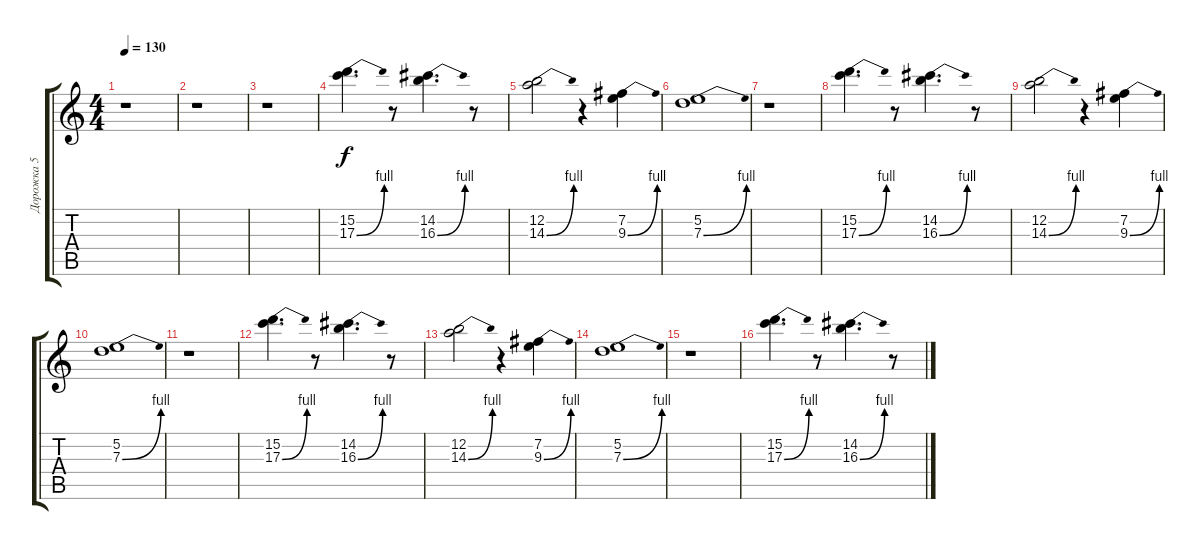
\track ("Дорожка 5" "Дорожка 5") {instrument distortionguitar}
\staff {score tabs}
\tuning (E4 B3 G3 D3 A2 E2) {hide}
\ts (4 4)
\tempo 130
\clef g2
\ks c
r.1{dy f} |
r.1 |
r.1 |
(15.2 17.3{be (bend 0 0 60 4)}).4{d} r.8 (14.2 16.3{be (bend 0 0 60 4)}).4{d} r.8 |
(12.2 14.3{be (bend 0 0 60 4)}).2 r.4 (7.2 9.3{be (bend 0 0 60 4)}).4 |
(5.2 7.3{be (bend 0 0 60 4)}).1 |
r.1 |
(15.2 17.3{be (bend 0 0 60 4)}).4{d} r.8 (14.2 16.3{be (bend 0 0 60 4)}).4{d} r.8 |
(12.2 14.3{be (bend 0 0 60 4)}).2 r.4 (7.2 9.3{be (bend 0 0 60 4)}).4 |
(5.2 7.3{be (bend 0 0 60 4)}).1 |
r.1 |
(15.2 17.3{be (bend 0 0 60 4)}).4{d} r.8 (14.2 16.3{be (bend 0 0 60 4)}).4{d} r.8 |
(12.2 14.3{be (bend 0 0 60 4)}).2 r.4 (7.2 9.3{be (bend 0 0 60 4)}).4 |
(5.2 7.3{be (bend 0 0 60 4)}).1 |
r.1 |
(15.2 17.3{be (bend 0 0 60 4)}).4{d} r.8 (14.2 16.3{be (bend 0 0 60 4)}).4{d} r.8
